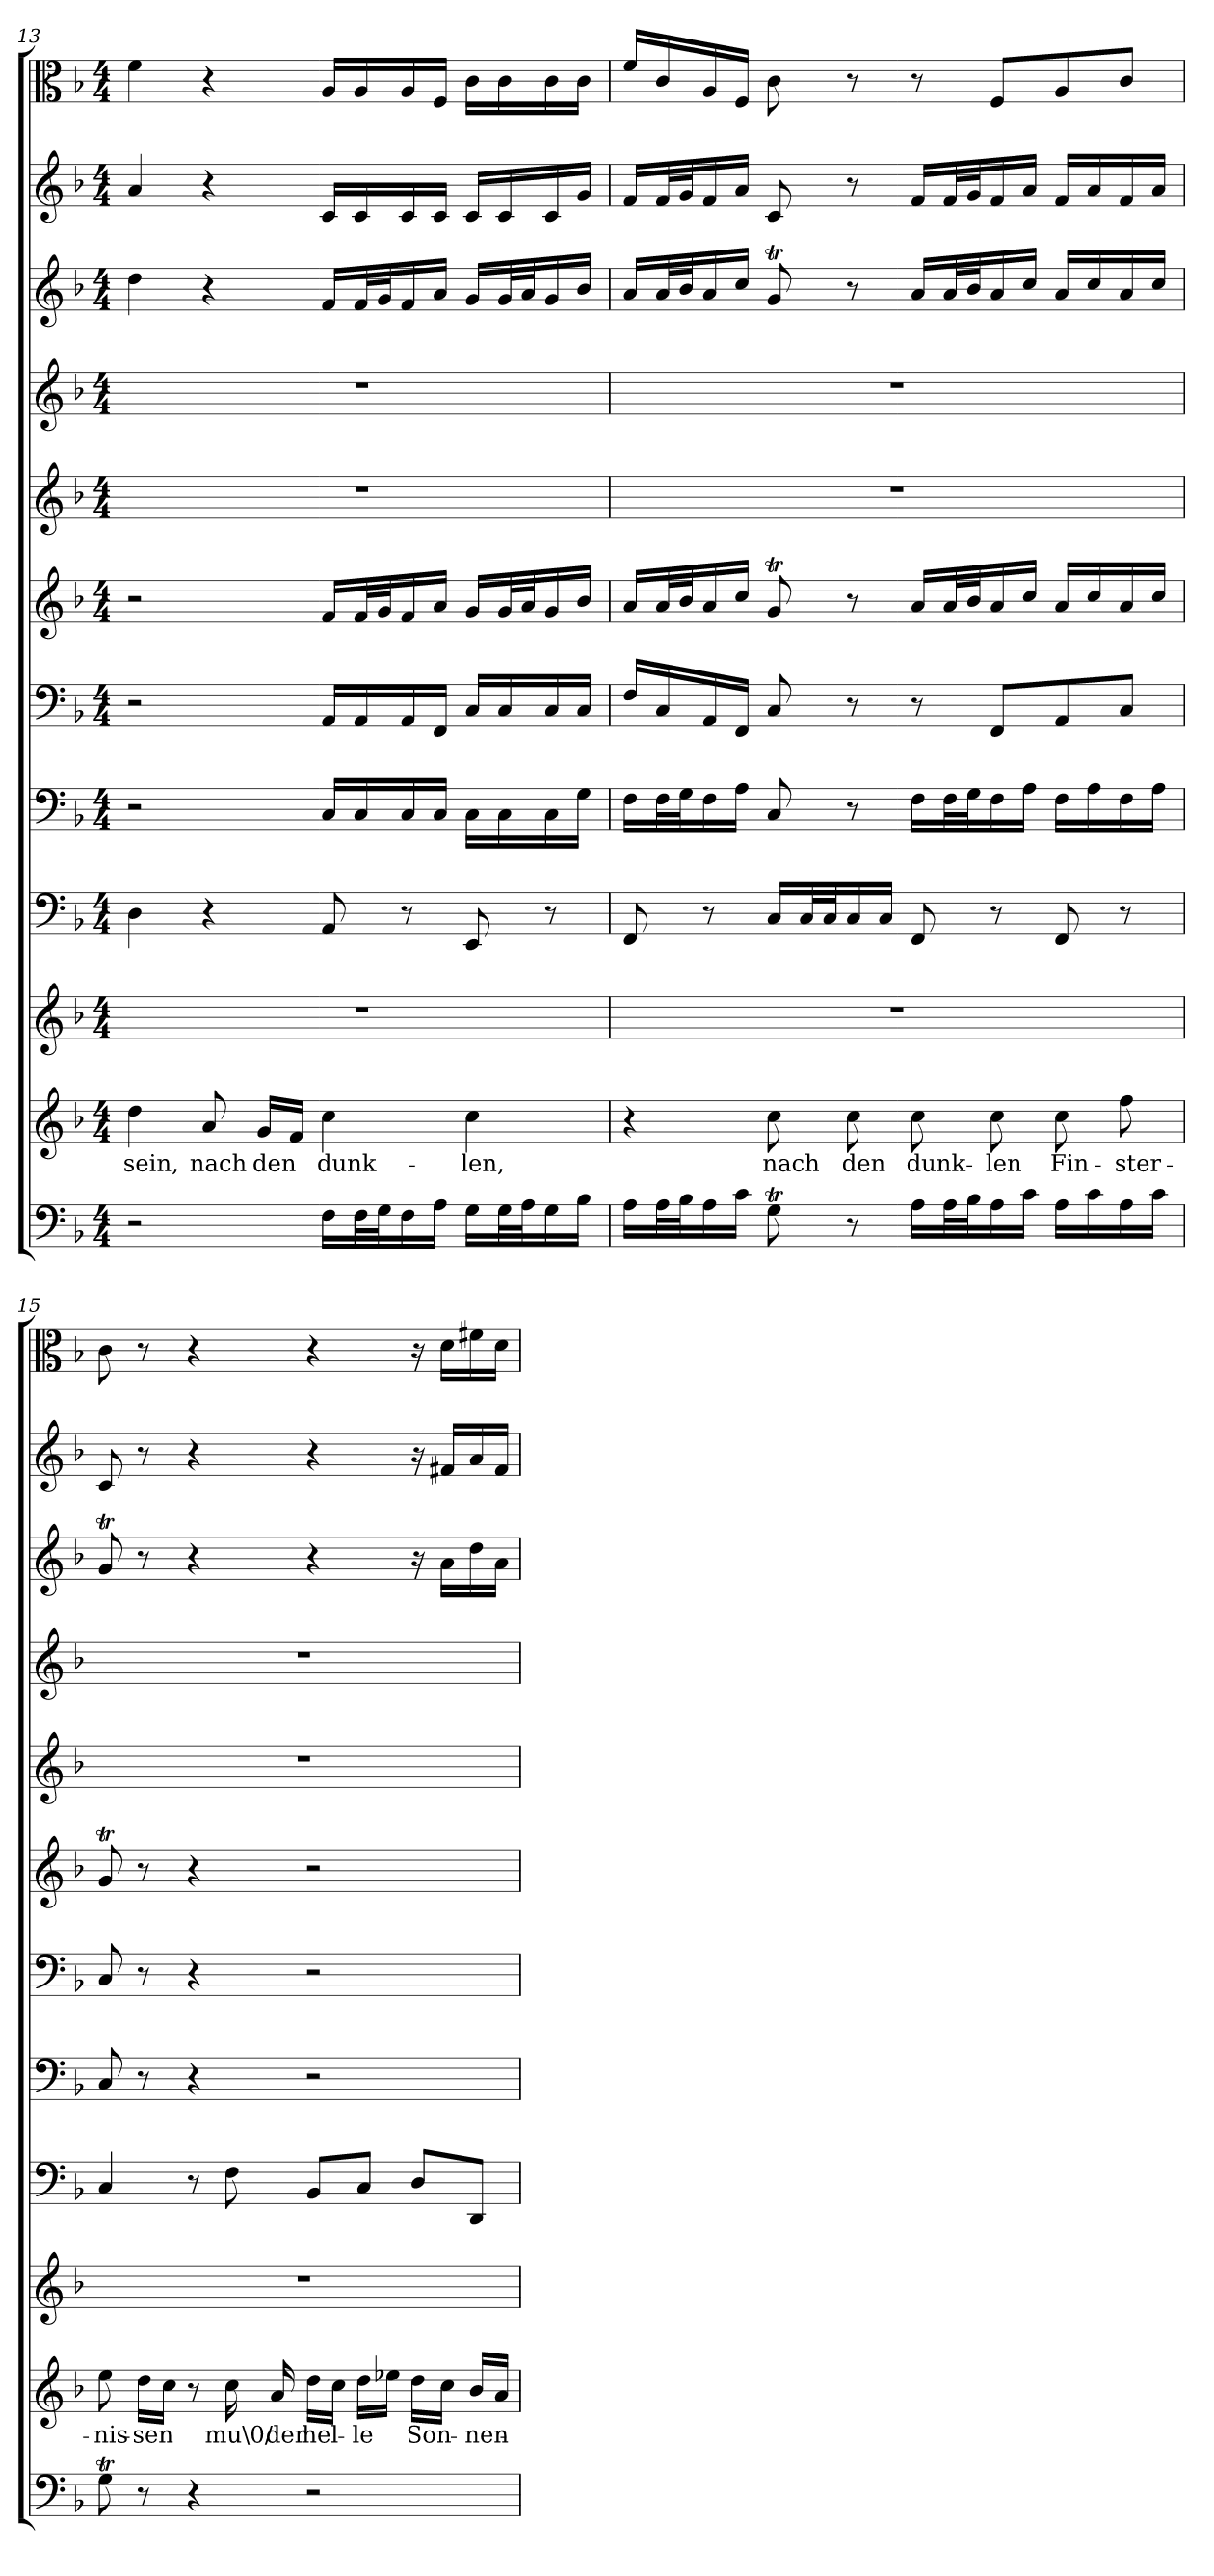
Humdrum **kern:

**kern	**kern	**text	**kern	**kern	**kern	**kern	**kern	**kern	**kern	**kern	**kern	**kern
*part12	*part11	*part11	*part10	*part9	*part8	*part7	*part6	*part5	*part4	*part3	*part2	*part1
*staff12	*staff11	*staff11	*staff10	*staff9	*staff8	*staff7	*staff6	*staff5	*staff4	*staff3	*staff2	*staff1
*clefF4	*clefG2	*	*clefG2	*clefF4	*clefF4	*clefF4	*clefG2	*clefG2	*clefG2	*clefG2	*clefG2	*clefC3
*k[b-]	*k[b-]	*	*k[b-]	*k[b-]	*k[b-]	*k[b-]	*k[b-]	*k[b-]	*k[b-]	*k[b-]	*k[b-]	*k[b-]
*F:	*F:	*	*F:	*F:	*F:	*F:	*F:	*F:	*F:	*F:	*F:	*F:
*M4/4	*M4/4	*	*M4/4	*M4/4	*M4/4	*M4/4	*M4/4	*M4/4	*M4/4	*M4/4	*M4/4	*M4/4
=13	=13	=13	=13	=13	=13	=13	=13	=13	=13	=13	=13	=13
2r	4dd\	sein,	1r	4D\	2r	2r	2r	1r	1r	4dd\	4a/	4f\
.	8a/	nach	.	4r	.	.	.	.	.	4r	4r	4r
.	16g/LL	den	.	.	.	.	.	.	.	.	.	.
.	16f/JJ	.	.	.	.	.	.	.	.	.	.	.
16F\LL	4cc\	dunk-	.	8AA/	16C/LL	16AA/LL	16f/LL	.	.	16f/LL	16c/LL	16A/LL
32F\L	.	.	.	.	16C/	16AA/	32f/L	.	.	32f/L	16c/	16A/
32G\J	.	.	.	.	.	.	32g/J	.	.	32g/J	.	.
16F\	.	.	.	8r	16C/	16AA/	16f/	.	.	16f/	16c/	16A/
16A\JJ	.	.	.	.	16C/JJ	16FF/JJ	16a/JJ	.	.	16a/JJ	16c/JJ	16F/JJ
16G\LL	4cc\	-len,	.	8EE/	16C\LL	16C/LL	16g/LL	.	.	16g/LL	16c/LL	16c\LL
32G\L	.	.	.	.	16C\	16C/	32g/L	.	.	32g/L	16c/	16c\
32A\J	.	.	.	.	.	.	32a/J	.	.	32a/J	.	.
16G\	.	.	.	8r	16C\	16C/	16g/	.	.	16g/	16c/	16c\
16B-\JJ	.	.	.	.	16G\JJ	16C/JJ	16b-/JJ	.	.	16b-/JJ	16g/JJ	16c\JJ
=14	=14	=14	=14	=14	=14	=14	=14	=14	=14	=14	=14	=14
16A\LL	4r	.	1r	8FF/	16F\LL	16F/LL	16a/LL	1r	1r	16a/LL	16f/LL	16f/LL
32A\L	.	.	.	.	32F\L	16C/	32a/L	.	.	32a/L	32f/L	16c/
32B-\J	.	.	.	.	32G\J	.	32b-/J	.	.	32b-/J	32g/J	.
16A\	.	.	.	8r	16F\	16AA/	16a/	.	.	16a/	16f/	16A/
16c\JJ	.	.	.	.	16A\JJ	16FF/JJ	16cc/JJ	.	.	16cc/JJ	16a/JJ	16F/JJ
8GT\	8cc\	nach	.	16C/LL	8C/	8C/	8gT/	.	.	8gT/	8c/	8c\
.	.	.	.	32C/L	.	.	.	.	.	.	.	.
.	.	.	.	32C/J	.	.	.	.	.	.	.	.
8r	8cc\	den	.	16C/	8r	8r	8r	.	.	8r	8r	8r
.	.	.	.	16C/JJ	.	.	.	.	.	.	.	.
16A\LL	8cc\	dunk-	.	8FF/	16F\LL	8r	16a/LL	.	.	16a/LL	16f/LL	8r
32A\L	.	.	.	.	32F\L	.	32a/L	.	.	32a/L	32f/L	.
32B-\J	.	.	.	.	32G\J	.	32b-/J	.	.	32b-/J	32g/J	.
16A\	8cc\	-len	.	8r	16F\	8FF/L	16a/	.	.	16a/	16f/	8F/L
16c\JJ	.	.	.	.	16A\JJ	.	16cc/JJ	.	.	16cc/JJ	16a/JJ	.
16A\LL	8cc\	Fin-	.	8FF/	16F\LL	8AA/	16a/LL	.	.	16a/LL	16f/LL	8A/
16c\	.	.	.	.	16A\	.	16cc/	.	.	16cc/	16a/	.
16A\	8ff\	-ster-	.	8r	16F\	8C/J	16a/	.	.	16a/	16f/	8c/J
16c\JJ	.	.	.	.	16A\JJ	.	16cc/JJ	.	.	16cc/JJ	16a/JJ	.
=15	=15	=15	=15	=15	=15	=15	=15	=15	=15	=15	=15	=15
8GT\	8ee\	-nis-	1r	4C/	8C/	8C/	8gT/	1r	1r	8gT/	8c/	8c\
8r	16dd\LL	-sen	.	.	8r	8r	8r	.	.	8r	8r	8r
.	16cc\JJ	.	.	.	.	.	.	.	.	.	.	.
4r	8r	.	.	8r	4r	4r	4r	.	.	4r	4r	4r
.	16cc\	mu\0/	.	8F\	.	.	.	.	.	.	.	.
.	16a/	der	.	.	.	.	.	.	.	.	.	.
2r	16dd\LL	hel-	.	8BB-/L	2r	2r	2r	.	.	4r	4r	4r
.	16cc\JJ	.	.	.	.	.	.	.	.	.	.	.
.	16dd\LL	-le	.	8C/J	.	.	.	.	.	.	.	.
.	16ee-X\JJ	.	.	.	.	.	.	.	.	.	.	.
.	16dd\LL	Son-	.	8D/L	.	.	.	.	.	16r	16r	16r
.	16cc\JJ	.	.	.	.	.	.	.	.	16a\LL	16f#X/LL	16d\LL
.	16b-/LL	-nen-	.	8DD/J	.	.	.	.	.	16dd\	16a/	16f#X\
.	16a/JJ	.	.	.	.	.	.	.	.	16a\JJ	16f#/JJ	16d\JJ
=	=	=	=	=	=	=	=	=	=	=	=	=
*-	*-	*-	*-	*-	*-	*-	*-	*-	*-	*-	*-	*-
